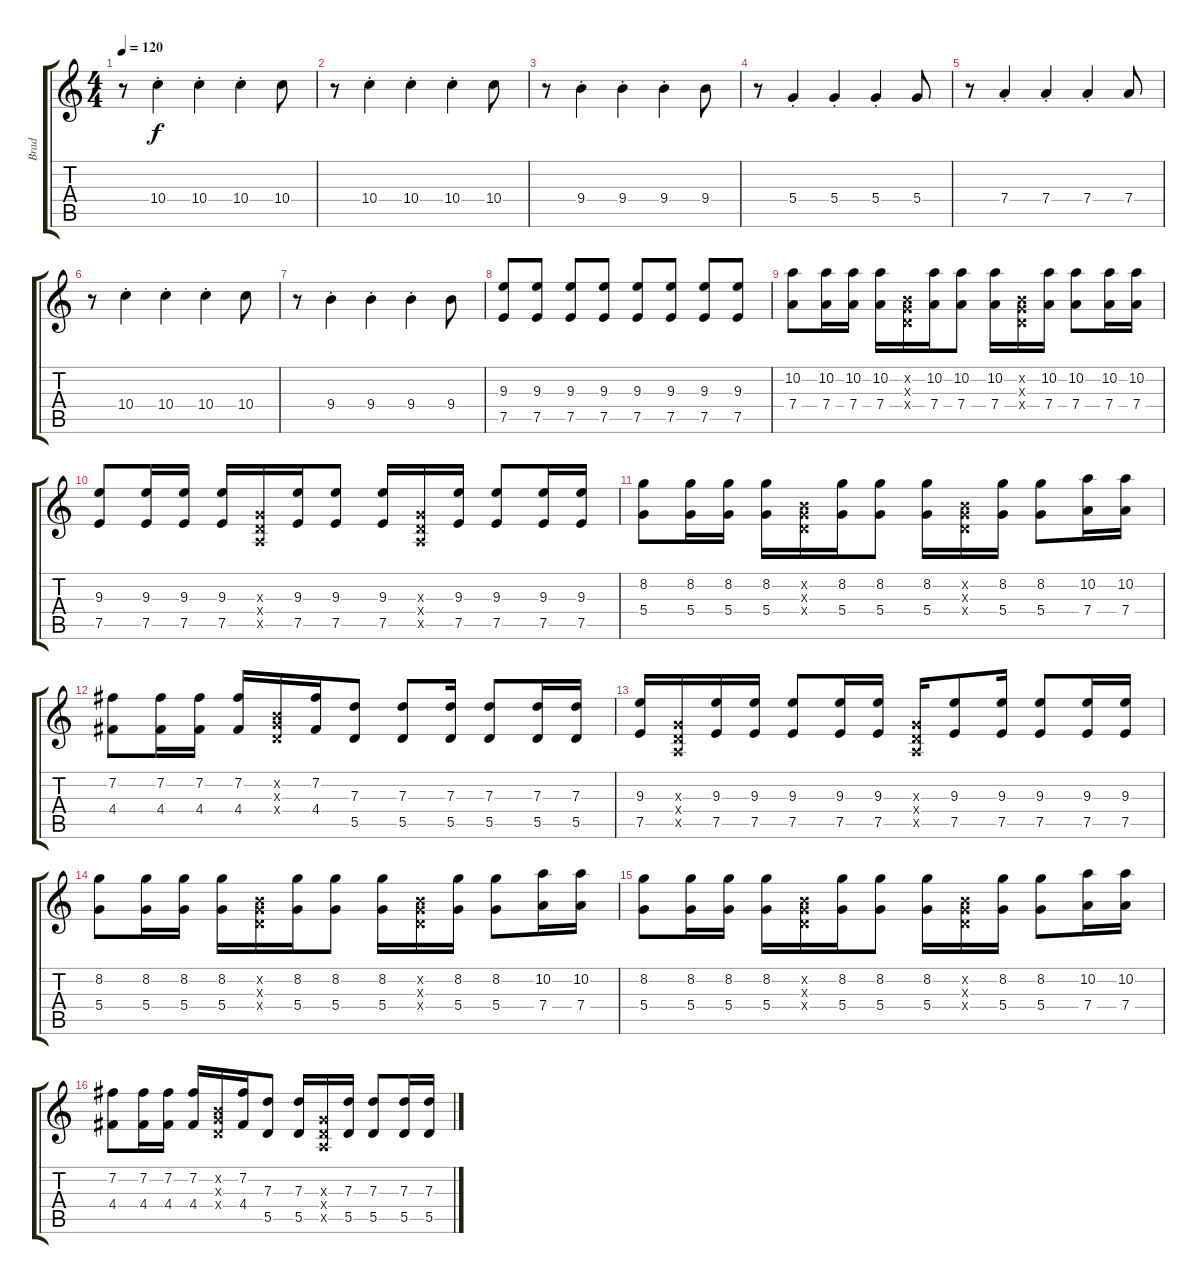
\track ("Brad" "Brad") {instrument electricguitarjazz}
\staff {score tabs}
\tuning (E4 B3 G3 D3 A2 E2) {hide}
\ts (4 4)
\tempo 120
\clef g2
\ks c
r.8{dy f} 10.4{st}.4 10.4{st}.4 10.4{st}.4 10.4.8 |
r.8 10.4{st}.4 10.4{st}.4 10.4{st}.4 10.4.8 |
r.8 9.4{st}.4 9.4{st}.4 9.4{st}.4 9.4.8 |
r.8 5.4{st}.4 5.4{st}.4 5.4{st}.4 5.4.8 |
r.8 7.4{st}.4 7.4{st}.4 7.4{st}.4 7.4.8 |
r.8 10.4{st}.4 10.4{st}.4 10.4{st}.4 10.4.8 |
r.8 9.4{st}.4 9.4{st}.4 9.4{st}.4 9.4.8 |
(9.3 7.5).8{volume 8 instrument overdrivenguitar} (9.3 7.5).8 (9.3 7.5).8 (9.3 7.5).8 (9.3 7.5).8 (9.3 7.5).8 (9.3 7.5).8 (9.3 7.5).8 |
(10.2 7.4).8 (10.2 7.4).16 (10.2 7.4).16 (10.2 7.4).16 (0.2{x} 0.3{x} 0.4{x}).16 (10.2 7.4).16 (10.2 7.4).8 (10.2 7.4).16 (0.2{x} 0.3{x} 0.4{x}).16 (10.2 7.4).16 (10.2 7.4).8 (10.2 7.4).16 (10.2 7.4).16 |
(9.3 7.5).8 (9.3 7.5).16 (9.3 7.5).16 (9.3 7.5).16 (0.3{x} 0.4{x} 0.5{x}).16 (9.3 7.5).16 (9.3 7.5).8 (9.3 7.5).16 (0.3{x} 0.4{x} 0.5{x}).16 (9.3 7.5).16 (9.3 7.5).8 (9.3 7.5).16 (9.3 7.5).16 |
(8.2 5.4).8 (8.2 5.4).16 (8.2 5.4).16 (8.2 5.4).16 (0.2{x} 0.3{x} 0.4{x}).16 (8.2 5.4).16 (8.2 5.4).8 (8.2 5.4).16 (0.2{x} 0.3{x} 0.4{x}).16 (8.2 5.4).16 (8.2 5.4).8 (10.2 7.4).16 (10.2 7.4).16 |
(7.2 4.4).8 (7.2 4.4).16 (7.2 4.4).16 (7.2 4.4).16 (0.2{x} 0.3{x} 0.4{x}).16 (7.2 4.4).16 (7.3 5.5).8 (7.3 5.5).8 (7.3 5.5).16 (7.3 5.5).8 (7.3 5.5).16 (7.3 5.5).16 |
(9.3 7.5).16 (0.3{x} 0.4{x} 0.5{x}).16 (9.3 7.5).16 (9.3 7.5).16 (9.3 7.5).8 (9.3 7.5).16 (9.3 7.5).16 (0.3{x} 0.4{x} 0.5{x}).16 (9.3 7.5).8 (9.3 7.5).16 (9.3 7.5).8 (9.3 7.5).16 (9.3 7.5).16 |
(8.2 5.4).8 (8.2 5.4).16 (8.2 5.4).16 (8.2 5.4).16 (0.2{x} 0.3{x} 0.4{x}).16 (8.2 5.4).16 (8.2 5.4).8 (8.2 5.4).16 (0.2{x} 0.3{x} 0.4{x}).16 (8.2 5.4).16 (8.2 5.4).8 (10.2 7.4).16 (10.2 7.4).16 |
(8.2 5.4).8 (8.2 5.4).16 (8.2 5.4).16 (8.2 5.4).16 (0.2{x} 0.3{x} 0.4{x}).16 (8.2 5.4).16 (8.2 5.4).8 (8.2 5.4).16 (0.2{x} 0.3{x} 0.4{x}).16 (8.2 5.4).16 (8.2 5.4).8 (10.2 7.4).16 (10.2 7.4).16 |
(7.2 4.4).8 (7.2 4.4).16 (7.2 4.4).16 (7.2 4.4).16 (0.2{x} 0.3{x} 0.4{x}).16 (7.2 4.4).16 (7.3 5.5).8 (7.3 5.5).16 (0.3{x} 0.4{x} 0.5{x}).16 (7.3 5.5).16 (7.3 5.5).8 (7.3 5.5).16 (7.3 5.5).16
